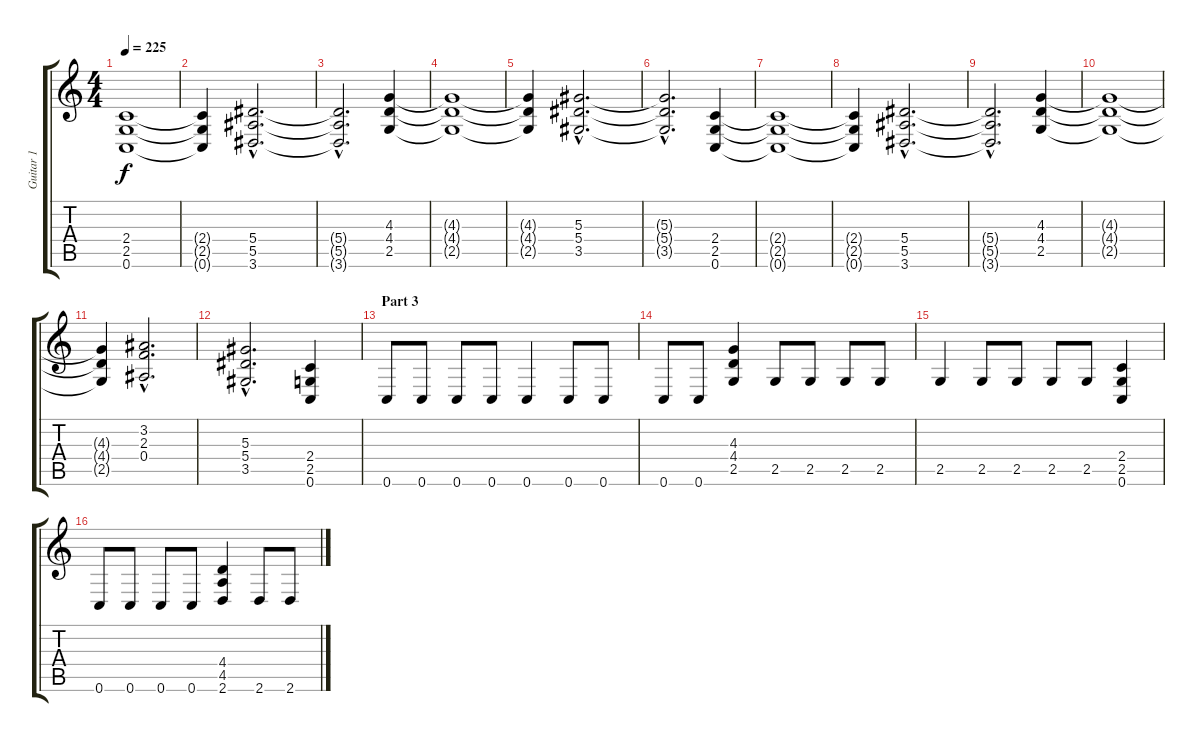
\track ("Guitar 1" "Guitar 1") {instrument distortionguitar}
\staff {score tabs}
\tuning (C4 G3 Eb3 Bb2 F2 C2) {hide}
\ts (4 4)
\tempo 225
\clef g2
\ks c
(2.4{t} 2.5{t} 0.6{t}).1{dy f} |
(2.4{t} 2.5{t} 0.6{t}).4 (5.4{hac} 5.5{hac} 3.6{hac}).2{d} |
(5.4{hac t} 5.5{hac t} 3.6{hac t}).2{d} (4.3 4.4 2.5).4 |
(4.3{t} 4.4{t} 2.5{t}).1 |
(4.3{t} 4.4{t} 2.5{t}).4 (5.3{hac} 5.4{hac} 3.5{hac}).2{d} |
(5.3{hac t} 5.4{hac t} 3.5{hac t}).2{d} (2.4 2.5 0.6).4 |
(2.4{t} 2.5{t} 0.6{t}).1 |
(2.4{t} 2.5{t} 0.6{t}).4 (5.4{hac} 5.5{hac} 3.6{hac}).2{d} |
(5.4{hac t} 5.5{hac t} 3.6{hac t}).2{d} (4.3 4.4 2.5).4 |
(4.3{t} 4.4{t} 2.5{t}).1 |
(4.3{t} 4.4{t} 2.5{t}).4 (3.2{hac} 2.3{hac} 0.4{hac}).2{d} |
(5.3{hac} 5.4{hac} 3.5{hac}).2{d} (2.4 2.5 0.6).4 |
\section ("" "Part 3")
0.6.8 0.6.8 0.6.8 0.6.8 0.6.4 0.6.8 0.6.8 |
0.6.8 0.6.8 (4.3 4.4 2.5).4 2.5.8 2.5.8 2.5.8 2.5.8 |
2.5.4 2.5.8 2.5.8 2.5.8 2.5.8 (2.4 2.5 0.6).4 |
0.6.8 0.6.8 0.6.8 0.6.8 (4.4 4.5 2.6).4 2.6.8 2.6.8
